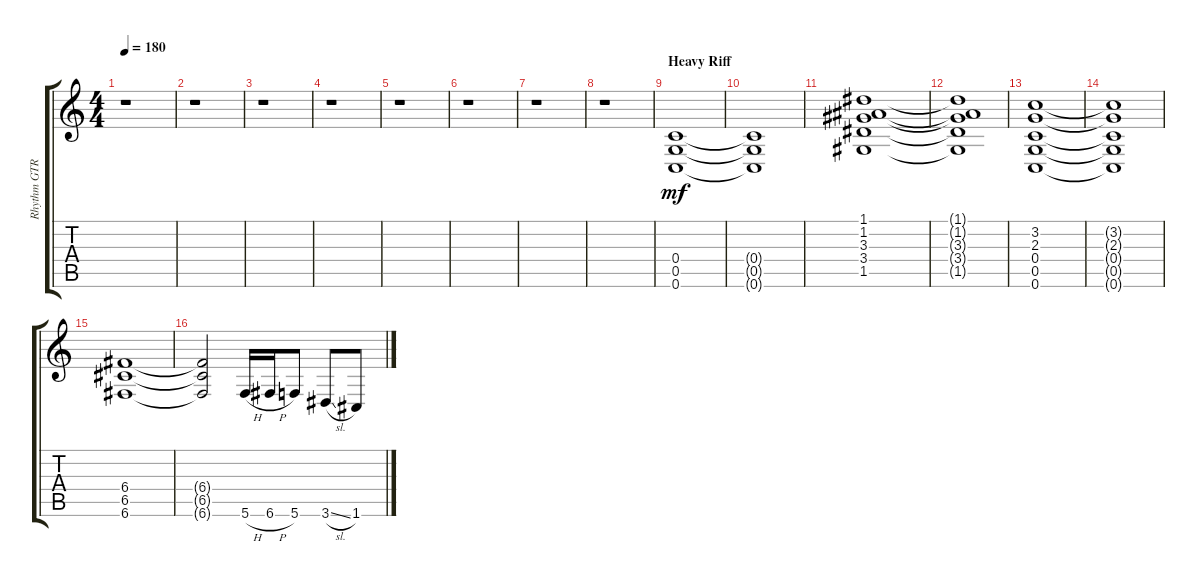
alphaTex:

\track ("Rhythm GTR 1" "Rhythm GTR") {instrument overdrivenguitar}
\staff {score tabs}
\tuning (D4 A3 F3 C3 G2 C2) {hide}
\ts (4 4)
\tempo 180
\clef g2
\ks aminor
r.1{dy mf} |
r.1 |
r.1 |
r.1 |
r.1 |
r.1 |
r.1 |
r.1 |
\section ("" "Heavy Riff")
(0.4 0.5 0.6).1 |
(0.4{t} 0.5{t} 0.6{t}).1 |
(1.1 1.2 3.3 3.4 1.5).1 |
(1.1{t} 1.2{t} 3.3{t} 3.4{t} 1.5{t}).1 |
(3.2 2.3 0.4 0.5 0.6).1 |
(3.2{t} 2.3{t} 0.4{t} 0.5{t} 0.6{t}).1 |
(6.4 6.5 6.6).1 |
(6.4{t} 6.5{t} 6.6{t}).2 5.6{h}.16 6.6{h}.16 5.6.8 3.6{sl}.8 1.6.8
